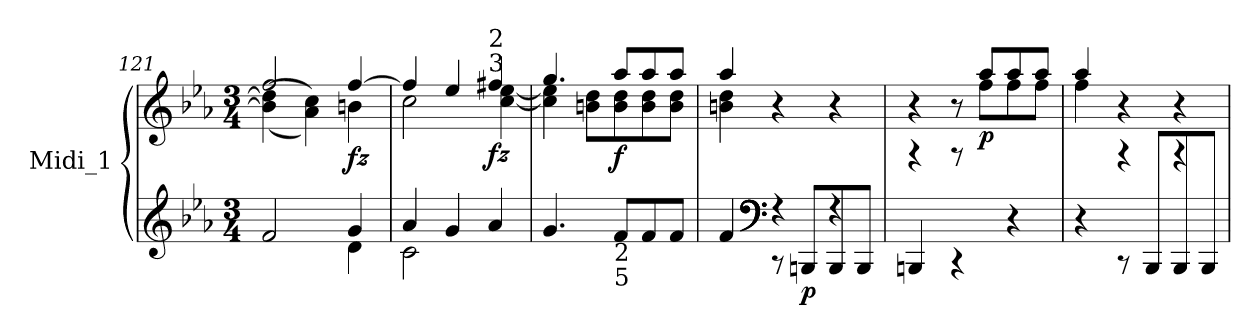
**kern	**kern	**dynam
*part1	*part1	*part1
*staff2	*staff1	*staff1/2
*I"Midi_1	*	*
*clefG2	*clefG2	*
*k[b-e-a-]	*k[b-e-a-]	*
*E-:	*E-:	*
*M3/4	*M3/4	*
=121	=121	=121
*^	*^	*
2f/	2ryy	2ff/	(<(<4b-\] 4dd-\]	.
.	.	.	4a-\ 4cc\))	.
!	!	!	!	!LO:DY:b
4g/	4d\	[4ff/	4bn\	fz
=122	=122	=122	=122	=122
4a-/	2c\	4ff/]	2cc\	.
4g/	.	4ee-/	.	.
!	!	!LO:TX:a:t=3	!	!
!	!	!LO:TX:a:t=2	!	!
!	!	!	!	!LO:DY:b
4a-/	4ryy	4ff#X/	[4cc\ [4ee-\	fz
=123	=123	=123	=123	=123
4.g/	2ryy	4.gg/	4cc\] 4ee-\]	.
.	.	.	8bn\ 8dd\L	.
!LO:TX:b:t=2	!	!	!	!
!LO:TX:b:t=5	!	!	!	!
!	!	!	!	!LO:DY:b
8f/L	.	8aa-/L	8b\ 8dd\	f
8f/	4ryy	8aa-/	8b\ 8dd\	.
8f/J	.	8aa-/J	8b\ 8dd\J	.
=124	=124	=124	=124	=124
*	*^	*	*	*
4ryy	4f/	4ryy	4aa-/	4bn\ 4dd\	.
*clefF4	*	*	*	*	*
4r	8r	4ryy	4r	2ryy	.
!	!	!	!	!	!LO:DY:b=2
.	8BBBn/L	.	.	.	p
4r	8BBB/	4ryy	4r	.	.
.	8BBB/J	.	.	.	.
=125	=125	=125	=125	=125	=125
4rb	4BBBn/	2ryy	4r	4.ryy	.
8rb	4r	.	8r	.	.
!	!	!	!	!	!LO:DY:b
4.ryy	.	.	8aa-/L	8ff\L	p
.	4r	4ryy	8aa-/	8ff\	.
.	.	.	8aa-/J	8ff\J	.
!!LO:LB:g=z	!!
=126	=126	=126	=126	=126	=126
4ryy	4r	2ryy	4aa-/	4ff\	.
4rb	8r	.	4r	2ryy	.
.	8BBB-i/L	.	.	.	.
4rb	8BBB-/	4ryy	4r	.	.
.	8BBB-/J	.	.	.	.
*v	*v	*v	*	*	*
*	*v	*v	*
=	=	=
*-	*-	*-
